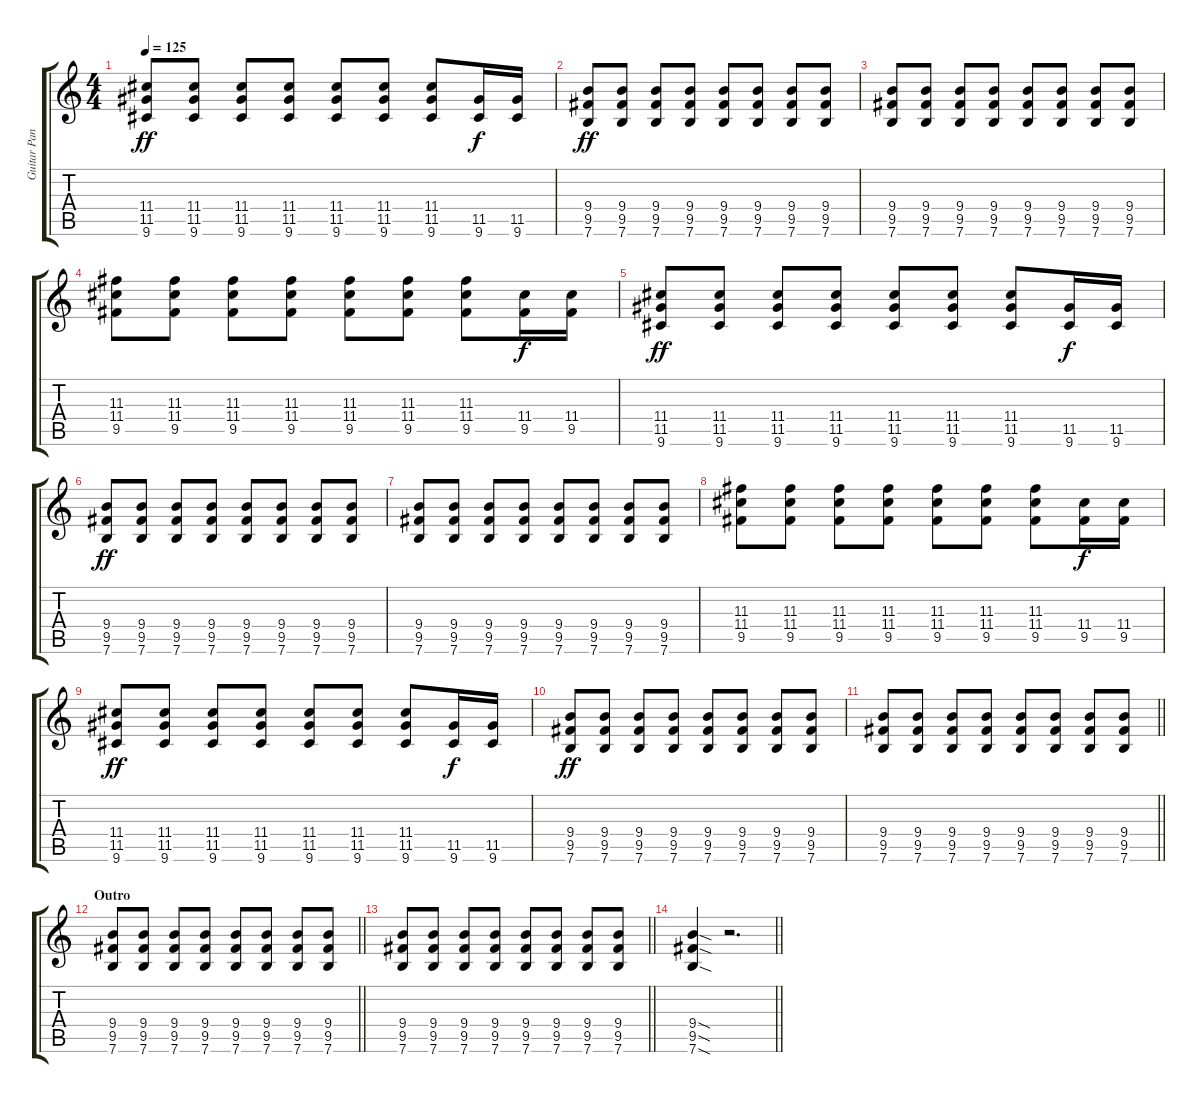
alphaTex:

\track ("Guitar Pan Right" "Guitar Pan") {instrument distortionguitar}
\staff {score tabs}
\tuning (E4 B3 G3 D3 A2 E2) {hide}
\ts (4 4)
\tempo 125
\clef g2
\ks c
(11.4 11.5 9.6).8{dy ff} (11.4 11.5 9.6).8 (11.4 11.5 9.6).8 (11.4 11.5 9.6).8 (11.4 11.5 9.6).8 (11.4 11.5 9.6).8 (11.4 11.5 9.6).8 (11.5 9.6).16{dy f} (11.5 9.6).16 |
(9.4 9.5 7.6).8{dy ff} (9.4 9.5 7.6).8 (9.4 9.5 7.6).8 (9.4 9.5 7.6).8 (9.4 9.5 7.6).8 (9.4 9.5 7.6).8 (9.4 9.5 7.6).8 (9.4 9.5 7.6).8 |
(9.4 9.5 7.6).8 (9.4 9.5 7.6).8 (9.4 9.5 7.6).8 (9.4 9.5 7.6).8 (9.4 9.5 7.6).8 (9.4 9.5 7.6).8 (9.4 9.5 7.6).8 (9.4 9.5 7.6).8 |
(11.3 11.4 9.5).8 (11.3 11.4 9.5).8 (11.3 11.4 9.5).8 (11.3 11.4 9.5).8 (11.3 11.4 9.5).8 (11.3 11.4 9.5).8 (11.3 11.4 9.5).8 (11.4 9.5).16{dy f} (11.4 9.5).16 |
(11.4 11.5 9.6).8{dy ff} (11.4 11.5 9.6).8 (11.4 11.5 9.6).8 (11.4 11.5 9.6).8 (11.4 11.5 9.6).8 (11.4 11.5 9.6).8 (11.4 11.5 9.6).8 (11.5 9.6).16{dy f} (11.5 9.6).16 |
(9.4 9.5 7.6).8{dy ff} (9.4 9.5 7.6).8 (9.4 9.5 7.6).8 (9.4 9.5 7.6).8 (9.4 9.5 7.6).8 (9.4 9.5 7.6).8 (9.4 9.5 7.6).8 (9.4 9.5 7.6).8 |
(9.4 9.5 7.6).8 (9.4 9.5 7.6).8 (9.4 9.5 7.6).8 (9.4 9.5 7.6).8 (9.4 9.5 7.6).8 (9.4 9.5 7.6).8 (9.4 9.5 7.6).8 (9.4 9.5 7.6).8 |
(11.3 11.4 9.5).8 (11.3 11.4 9.5).8 (11.3 11.4 9.5).8 (11.3 11.4 9.5).8 (11.3 11.4 9.5).8 (11.3 11.4 9.5).8 (11.3 11.4 9.5).8 (11.4 9.5).16{dy f} (11.4 9.5).16 |
(11.4 11.5 9.6).8{dy ff} (11.4 11.5 9.6).8 (11.4 11.5 9.6).8 (11.4 11.5 9.6).8 (11.4 11.5 9.6).8 (11.4 11.5 9.6).8 (11.4 11.5 9.6).8 (11.5 9.6).16{dy f} (11.5 9.6).16 |
(9.4 9.5 7.6).8{dy ff} (9.4 9.5 7.6).8 (9.4 9.5 7.6).8 (9.4 9.5 7.6).8 (9.4 9.5 7.6).8 (9.4 9.5 7.6).8 (9.4 9.5 7.6).8 (9.4 9.5 7.6).8 |
\barLineRight lightlight
(9.4 9.5 7.6).8 (9.4 9.5 7.6).8 (9.4 9.5 7.6).8 (9.4 9.5 7.6).8 (9.4 9.5 7.6).8 (9.4 9.5 7.6).8 (9.4 9.5 7.6).8 (9.4 9.5 7.6).8 |
\section ("" "Outro")
\barLineRight lightlight
(9.4 9.5 7.6).8 (9.4 9.5 7.6).8 (9.4 9.5 7.6).8 (9.4 9.5 7.6).8 (9.4 9.5 7.6).8 (9.4 9.5 7.6).8 (9.4 9.5 7.6).8 (9.4 9.5 7.6).8 |
\barLineRight lightlight
(9.4 9.5 7.6).8 (9.4 9.5 7.6).8 (9.4 9.5 7.6).8 (9.4 9.5 7.6).8 (9.4 9.5 7.6).8 (9.4 9.5 7.6).8 (9.4 9.5 7.6).8 (9.4 9.5 7.6).8 |
\barLineRight lightlight
(9.4{sod} 9.5{sod} 7.6{sod}).4 r.2{d}
